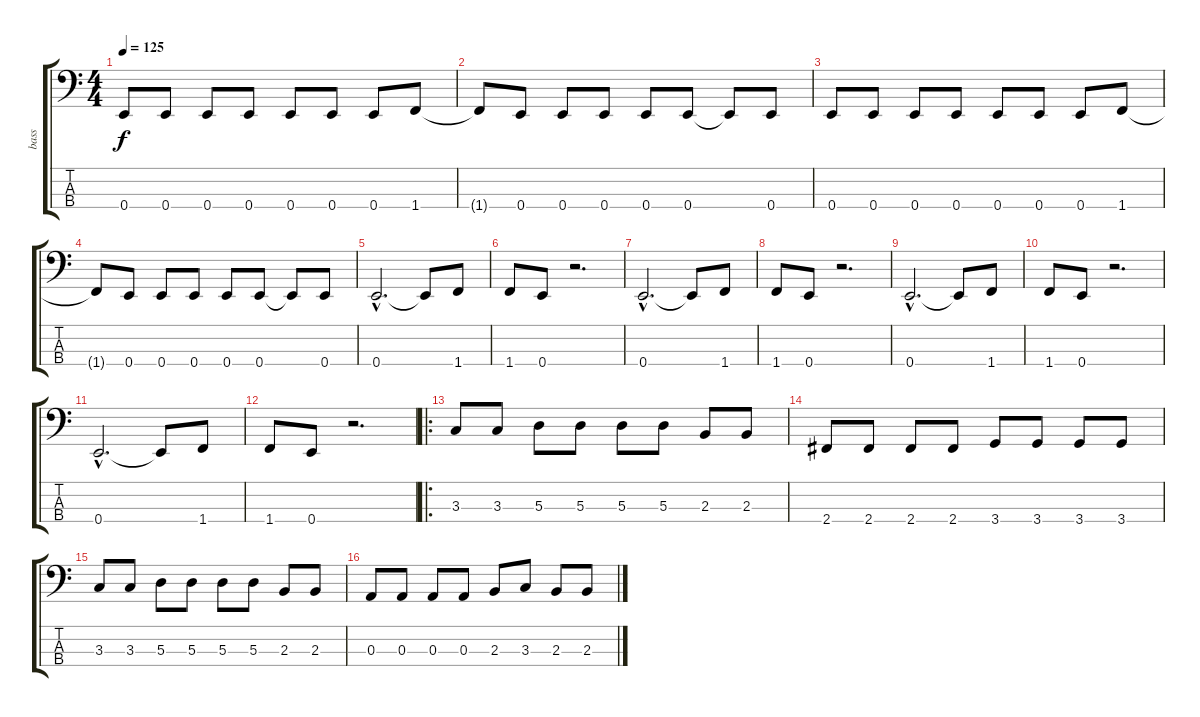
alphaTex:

\track ("bass" "bass") {instrument electricbassfinger}
\staff {score tabs}
\tuning (G2 D2 A1 E1) {hide}
\ts (4 4)
\tempo 125
\clef f4
\ks c
0.4.8{dy f} 0.4.8 0.4.8 0.4.8 0.4.8 0.4.8 0.4.8 1.4.8 |
1.4{t}.8 0.4.8 0.4.8 0.4.8 0.4.8 0.4.8 0.4{t}.8 0.4.8 |
0.4.8 0.4.8 0.4.8 0.4.8 0.4.8 0.4.8 0.4.8 1.4.8 |
1.4{t}.8 0.4.8 0.4.8 0.4.8 0.4.8 0.4.8 0.4{t}.8 0.4.8 |
0.4{hac}.2{d} 0.4{t}.8 1.4.8 |
1.4.8 0.4.8 r.2{d} |
0.4{hac}.2{d} 0.4{t}.8 1.4.8 |
1.4.8 0.4.8 r.2{d} |
0.4{hac}.2{d} 0.4{t}.8 1.4.8 |
1.4.8 0.4.8 r.2{d} |
0.4{hac}.2{d} 0.4{t}.8 1.4.8 |
1.4.8 0.4.8 r.2{d} |
\ro
3.3.8{volume 16 instrument electricbassfinger} 3.3.8 5.3.8 5.3.8 5.3.8 5.3.8 2.3.8 2.3.8 |
2.4.8 2.4.8 2.4.8 2.4.8 3.4.8 3.4.8 3.4.8 3.4.8 |
3.3.8 3.3.8 5.3.8 5.3.8 5.3.8 5.3.8 2.3.8 2.3.8 |
0.3.8 0.3.8 0.3.8 0.3.8 2.3.8 3.3.8 2.3.8 2.3.8
